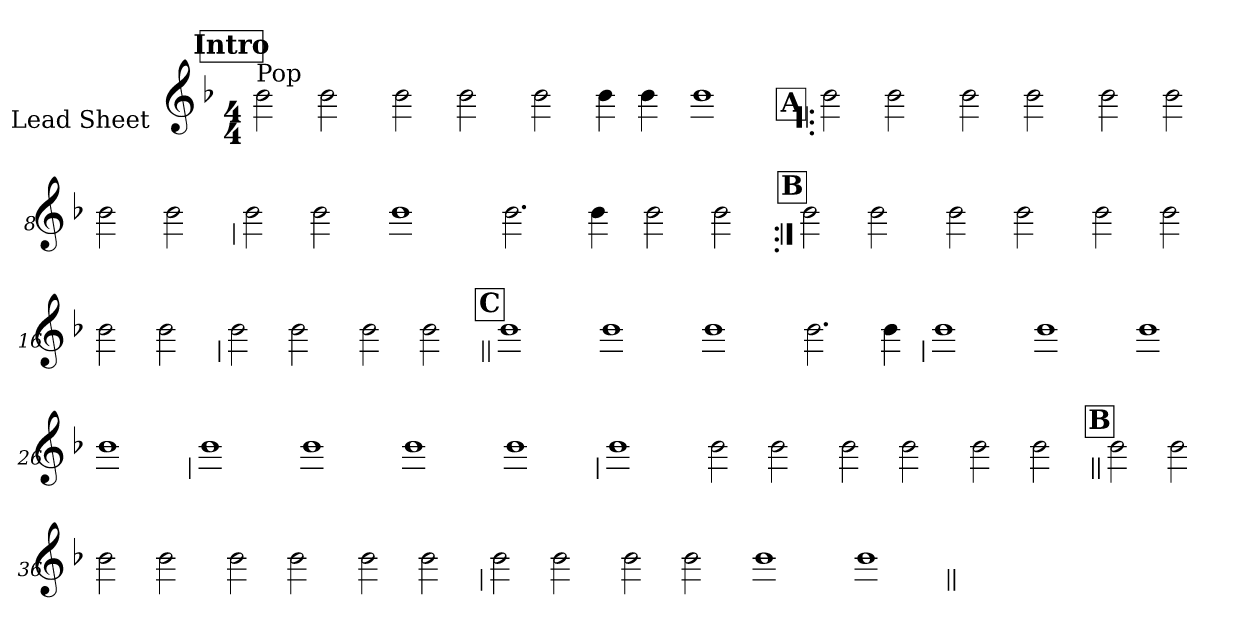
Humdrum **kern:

**kern
*part1
*staff1
*I"Lead Sheet
*stria0
*clefG2
*k[b-]
*F:
*M4/4
*MM125
!!LO:REH:place=s1:a:t=Intro
=1||
!LO:TX:a:t=Pop
2b-
2b-
=2-
2b-
2b-
=3-
2b-
4b-
4b-
=4-
1b-
!!LO:LB:g=z
!!LO:REH:place=s1:a:t=A
=5!|:
2b-
2b-
=6-
2b-
2b-
=7-
2b-
2b-
=8-
2b-
2b-
!!LO:LB:g=z
=9
2b-
2b-
=10-
1b-
=11-
2.b-
4b-
=12-
2b-
2b-
!!LO:LB:g=z
!!LO:REH:place=s1:a:t=B
=13:|!
2b-
2b-
=14-
2b-
2b-
=15-
2b-
2b-
=16-
2b-
2b-
!!LO:LB:g=z
=17
2b-
2b-
=18-
2b-
2b-
!!LO:LB:g=z
!!LO:REH:place=s1:a:t=C
=19||
1b-
=20-
1b-
=21-
1b-
=22-
2.b-
4b-
!!LO:LB:g=z
=23
1b-
=24-
1b-
=25-
1b-
=26-
1b-
!!LO:LB:g=z
=27
1b-
=28-
1b-
=29-
1b-
=30-
1b-
!!LO:LB:g=z
=31
1b-
=32-
2b-
2b-
=33-
2b-
2b-
=34-
2b-
2b-
!!LO:LB:g=z
!!LO:REH:place=s1:a:t=B
=35||
2b-
2b-
=36-
2b-
2b-
=37-
2b-
2b-
=38-
2b-
2b-
!!LO:LB:g=z
=39
2b-
2b-
=40-
2b-
2b-
=41-
1b-
=42-
1b-
=||
*-
